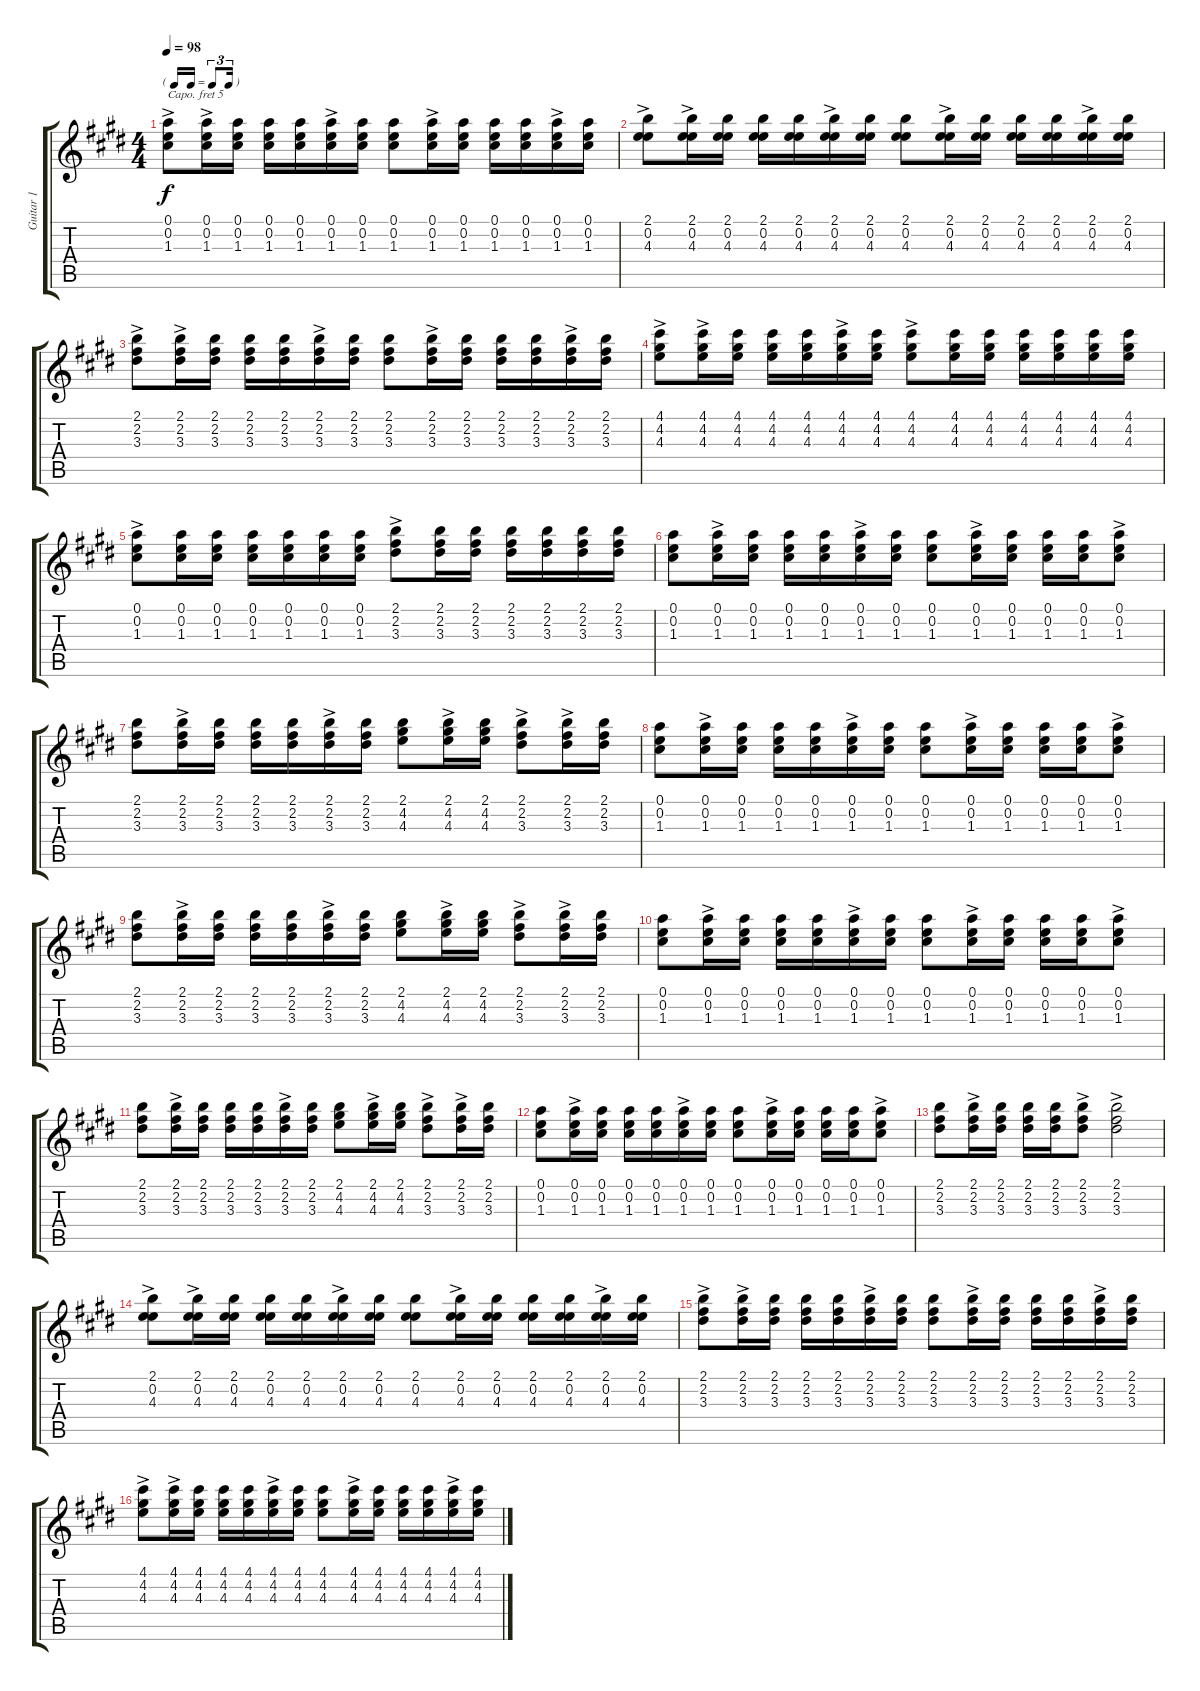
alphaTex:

\track ("Guitar 1" "Guitar 1") {instrument acousticguitarsteel}
\staff {score tabs}
\capo 5
\tuning (E4 B3 G3 D3 A2 E2) {hide}
\ts (4 4)
\tf triplet16th
\tempo 98
\clef g2
\ks e
(0.1{ac} 0.2{ac} 1.3{ac}).8{dy f} (0.1{ac} 0.2{ac} 1.3{ac}).16 (0.1 0.2 1.3).16 (0.1 0.2 1.3).16 (0.1 0.2 1.3).16 (0.1{ac} 0.2{ac} 1.3{ac}).16 (0.1 0.2 1.3).16 (0.1 0.2 1.3).8 (0.1{ac} 0.2{ac} 1.3{ac}).16 (0.1 0.2 1.3).16 (0.1 0.2 1.3).16 (0.1 0.2 1.3).16 (0.1{ac} 0.2{ac} 1.3{ac}).16 (0.1 0.2 1.3).16 |
(2.1{ac} 0.2{ac} 4.3{ac}).8 (2.1{ac} 0.2{ac} 4.3{ac}).16 (2.1 0.2 4.3).16 (2.1 0.2 4.3).16 (2.1 0.2 4.3).16 (2.1{ac} 0.2{ac} 4.3{ac}).16 (2.1 0.2 4.3).16 (2.1 0.2 4.3).8 (2.1{ac} 0.2{ac} 4.3{ac}).16 (2.1 0.2 4.3).16 (2.1 0.2 4.3).16 (2.1 0.2 4.3).16 (2.1{ac} 0.2{ac} 4.3{ac}).16 (2.1 0.2 4.3).16 |
(2.1{ac} 2.2{ac} 3.3{ac}).8 (2.1{ac} 2.2{ac} 3.3{ac}).16 (2.1 2.2 3.3).16 (2.1 2.2 3.3).16 (2.1 2.2 3.3).16 (2.1{ac} 2.2{ac} 3.3{ac}).16 (2.1 2.2 3.3).16 (2.1 2.2 3.3).8 (2.1{ac} 2.2{ac} 3.3{ac}).16 (2.1 2.2 3.3).16 (2.1 2.2 3.3).16 (2.1 2.2 3.3).16 (2.1{ac} 2.2{ac} 3.3{ac}).16 (2.1 2.2 3.3).16 |
(4.1{ac} 4.2{ac} 4.3{ac}).8 (4.1{ac} 4.2{ac} 4.3{ac}).16 (4.1 4.2 4.3).16 (4.1 4.2 4.3).16 (4.1 4.2 4.3).16 (4.1{ac} 4.2{ac} 4.3{ac}).16 (4.1 4.2 4.3).16 (4.1{ac} 4.2{ac} 4.3{ac}).8 (4.1 4.2 4.3).16 (4.1 4.2 4.3).16 (4.1 4.2 4.3).16 (4.1 4.2 4.3).16 (4.1 4.2 4.3).16 (4.1 4.2 4.3).16 |
(0.1{ac} 0.2{ac} 1.3{ac}).8 (0.1 0.2 1.3).16 (0.1 0.2 1.3).16 (0.1 0.2 1.3).16 (0.1 0.2 1.3).16 (0.1 0.2 1.3).16 (0.1 0.2 1.3).16 (2.1{ac} 2.2{ac} 3.3{ac}).8 (2.1 2.2 3.3).16 (2.1 2.2 3.3).16 (2.1 2.2 3.3).16 (2.1 2.2 3.3).16 (2.1 2.2 3.3).16 (2.1 2.2 3.3).16 |
(0.1 0.2 1.3).8 (0.1{ac} 0.2{ac} 1.3{ac}).16 (0.1 0.2 1.3).16 (0.1 0.2 1.3).16 (0.1 0.2 1.3).16 (0.1{ac} 0.2{ac} 1.3{ac}).16 (0.1 0.2 1.3).16 (0.1 0.2 1.3).8 (0.1{ac} 0.2{ac} 1.3{ac}).16 (0.1 0.2 1.3).16 (0.1 0.2 1.3).16 (0.1 0.2 1.3).16 (0.1{ac} 0.2{ac} 1.3{ac}).8 |
(2.1 2.2 3.3).8 (2.1{ac} 2.2{ac} 3.3{ac}).16 (2.1 2.2 3.3).16 (2.1 2.2 3.3).16 (2.1 2.2 3.3).16 (2.1{ac} 2.2{ac} 3.3{ac}).16 (2.1 2.2 3.3).16 (2.1 4.2 4.3).8 (2.1{ac} 4.2{ac} 4.3{ac}).16 (2.1 4.2 4.3).16 (2.1{ac} 2.2{ac} 3.3{ac}).8 (2.1{ac} 2.2{ac} 3.3{ac}).16 (2.1 2.2 3.3).16 |
(0.1 0.2 1.3).8 (0.1{ac} 0.2{ac} 1.3{ac}).16 (0.1 0.2 1.3).16 (0.1 0.2 1.3).16 (0.1 0.2 1.3).16 (0.1{ac} 0.2{ac} 1.3{ac}).16 (0.1 0.2 1.3).16 (0.1 0.2 1.3).8 (0.1{ac} 0.2{ac} 1.3{ac}).16 (0.1 0.2 1.3).16 (0.1 0.2 1.3).16 (0.1 0.2 1.3).16 (0.1{ac} 0.2{ac} 1.3{ac}).8 |
(2.1 2.2 3.3).8 (2.1{ac} 2.2{ac} 3.3{ac}).16 (2.1 2.2 3.3).16 (2.1 2.2 3.3).16 (2.1 2.2 3.3).16 (2.1{ac} 2.2{ac} 3.3{ac}).16 (2.1 2.2 3.3).16 (2.1 4.2 4.3).8 (2.1{ac} 4.2{ac} 4.3{ac}).16 (2.1 4.2 4.3).16 (2.1{ac} 2.2{ac} 3.3{ac}).8 (2.1{ac} 2.2{ac} 3.3{ac}).16 (2.1 2.2 3.3).16 |
(0.1 0.2 1.3).8 (0.1{ac} 0.2{ac} 1.3{ac}).16 (0.1 0.2 1.3).16 (0.1 0.2 1.3).16 (0.1 0.2 1.3).16 (0.1{ac} 0.2{ac} 1.3{ac}).16 (0.1 0.2 1.3).16 (0.1 0.2 1.3).8 (0.1{ac} 0.2{ac} 1.3{ac}).16 (0.1 0.2 1.3).16 (0.1 0.2 1.3).16 (0.1 0.2 1.3).16 (0.1{ac} 0.2{ac} 1.3{ac}).8 |
(2.1 2.2 3.3).8 (2.1{ac} 2.2{ac} 3.3{ac}).16 (2.1 2.2 3.3).16 (2.1 2.2 3.3).16 (2.1 2.2 3.3).16 (2.1{ac} 2.2{ac} 3.3{ac}).16 (2.1 2.2 3.3).16 (2.1 4.2 4.3).8 (2.1{ac} 4.2{ac} 4.3{ac}).16 (2.1 4.2 4.3).16 (2.1{ac} 2.2{ac} 3.3{ac}).8 (2.1{ac} 2.2{ac} 3.3{ac}).16 (2.1 2.2 3.3).16 |
(0.1 0.2 1.3).8 (0.1{ac} 0.2{ac} 1.3{ac}).16 (0.1 0.2 1.3).16 (0.1 0.2 1.3).16 (0.1 0.2 1.3).16 (0.1{ac} 0.2{ac} 1.3{ac}).16 (0.1 0.2 1.3).16 (0.1 0.2 1.3).8 (0.1{ac} 0.2{ac} 1.3{ac}).16 (0.1 0.2 1.3).16 (0.1 0.2 1.3).16 (0.1 0.2 1.3).16 (0.1{ac} 0.2{ac} 1.3{ac}).8 |
(2.1 2.2 3.3).8 (2.1{ac} 2.2{ac} 3.3{ac}).16 (2.1 2.2 3.3).16 (2.1 2.2 3.3).16 (2.1 2.2 3.3).16 (2.1{ac} 2.2{ac} 3.3{ac}).8 (2.1{ac} 2.2{ac} 3.3{ac}).2 |
(2.1{ac} 0.2{ac} 4.3{ac}).8 (2.1{ac} 0.2{ac} 4.3{ac}).16 (2.1 0.2 4.3).16 (2.1 0.2 4.3).16 (2.1 0.2 4.3).16 (2.1{ac} 0.2{ac} 4.3{ac}).16 (2.1 0.2 4.3).16 (2.1 0.2 4.3).8 (2.1{ac} 0.2{ac} 4.3{ac}).16 (2.1 0.2 4.3).16 (2.1 0.2 4.3).16 (2.1 0.2 4.3).16 (2.1{ac} 0.2{ac} 4.3{ac}).16 (2.1 0.2 4.3).16 |
(2.1{ac} 2.2{ac} 3.3{ac}).8 (2.1{ac} 2.2{ac} 3.3{ac}).16 (2.1 2.2 3.3).16 (2.1 2.2 3.3).16 (2.1 2.2 3.3).16 (2.1{ac} 2.2{ac} 3.3{ac}).16 (2.1 2.2 3.3).16 (2.1 2.2 3.3).8 (2.1{ac} 2.2{ac} 3.3{ac}).16 (2.1 2.2 3.3).16 (2.1 2.2 3.3).16 (2.1 2.2 3.3).16 (2.1{ac} 2.2{ac} 3.3{ac}).16 (2.1 2.2 3.3).16 |
(4.1{ac} 4.2{ac} 4.3{ac}).8 (4.1{ac} 4.2{ac} 4.3{ac}).16 (4.1 4.2 4.3).16 (4.1 4.2 4.3).16 (4.1 4.2 4.3).16 (4.1{ac} 4.2{ac} 4.3{ac}).16 (4.1 4.2 4.3).16 (4.1 4.2 4.3).8 (4.1{ac} 4.2{ac} 4.3{ac}).16 (4.1 4.2 4.3).16 (4.1 4.2 4.3).16 (4.1 4.2 4.3).16 (4.1{ac} 4.2{ac} 4.3{ac}).16 (4.1 4.2 4.3).16
